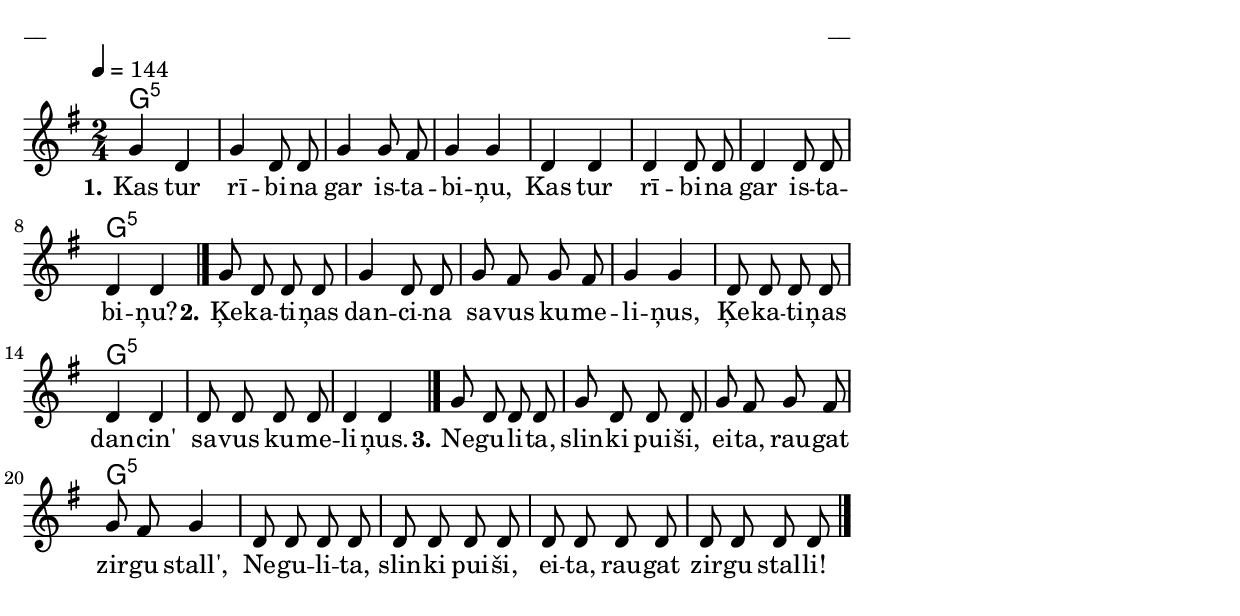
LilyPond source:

\version "2.13.16"
%\header {
%    title = "Kas tur rībina"
%}
% Dievsētas ļaudis. Gadskārtu dziesmas. 2007 (#27)
\paper {
line-width = 14\cm
left-margin = 0.4\cm
between-system-padding = 0.1\cm
between-system-space = 0.1\cm
}
\layout {
indent = #0
ragged-last = ##f
}

chordsA = \chordmode {
\time 2/4
g2:5 | g2:5 | g2:5 | g2:5 | g2:5 | g2:5 | g2:5 | g2:5 | 
g2:5 | g2:5 | g2:5 | g2:5 | g2:5 | g2:5 | g2:5 | g2:5 | 
g2:5 | g2:5 | g2:5 | g2:5 | g2:5 | g2:5 | g2:5 | g2:5 |  
}


voiceA = \relative c'' {
\time 2/4
\clef "treble"
\key g \major
\tempo 4 = 144
g4 d | g4 d8 d | g4 g8 fis | g4 g |
d4 d | d4 d8 d | d4 d8 d | d4 d
\bar "|."
g8 d d d | g4 d8 d | g8 fis g fis | g4 g |
d8 d d d | d4 d | d8 d d d | d4 d
\bar "|."
g8 d d d | g8 d d d | g8 fis g fis | g8 fis g4 |
d8 d d d | d8 d d d | d8 d d d | d8 d d d
\bar "|."
} 

lyricA = \lyricmode {
\set stanza = #"1." Kas tur rī -- bi -- na gar is -- ta -- bi -- ņu, 
Kas tur rī -- bi -- na gar is -- ta -- bi -- ņu?
\set stanza = #"2." Ķe -- ka -- ti -- ņas dan -- ci -- na sa -- vus ku -- me -- li -- ņus, 
Ķe -- ka -- ti -- ņas dan -- cin' sa -- vus ku -- me -- li -- ņus.
\set stanza = #"3." Ne -- gu -- li -- ta, slin -- ki pui -- ši, ei -- ta, rau -- gat zir -- gu stall', 
Ne -- gu -- li -- ta, slin -- ki pui -- ši, ei -- ta, rau -- gat zir -- gu stal -- li!
} 

fullScore = <<
\new ChordNames { 
\set chordChanges = ##t
\chordsA 
}
\new Staff {
<<
\new Voice = "voiceA" { \oneVoice \autoBeamOff \voiceA }
\lyricsto "voiceA" \new Lyrics \lyricA
>>
}
>>

\score {
\fullScore
\header { piece = "__" opus = "__" }
}
\markup { \with-color #(x11-color 'white) \sans \smaller "__" }
\score {
\unfoldRepeats
\fullScore
\midi {
\context { \Staff \remove "Staff_performer" }
\context { \Voice \consists "Staff_performer" }
}
}


